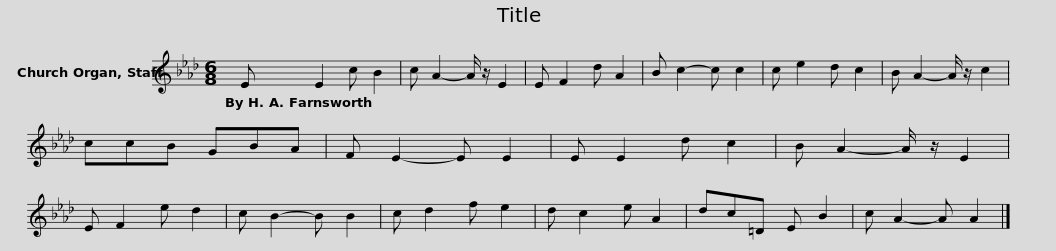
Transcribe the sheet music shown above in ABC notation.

X:1
L:1/8
M:6/8
I:linebreak $
K:Ab
V:1 treble
V:1
 E E2 c B2 | c A2- A/ z/ E2 | E F2 d A2 | B c2- c c2 | c e2 d c2 | %5
 B A2- A/ z/ c2 | ccB GBA | F E2- E E2 |$ E E2 d c2 | B A2- A/ z/ E2 | %10
 E F2 e d2 | c B2- B B2 | c d2 f e2 | d c2 e A2 | dc=D E B2 | %15
 c A2- A A2 |] %16
